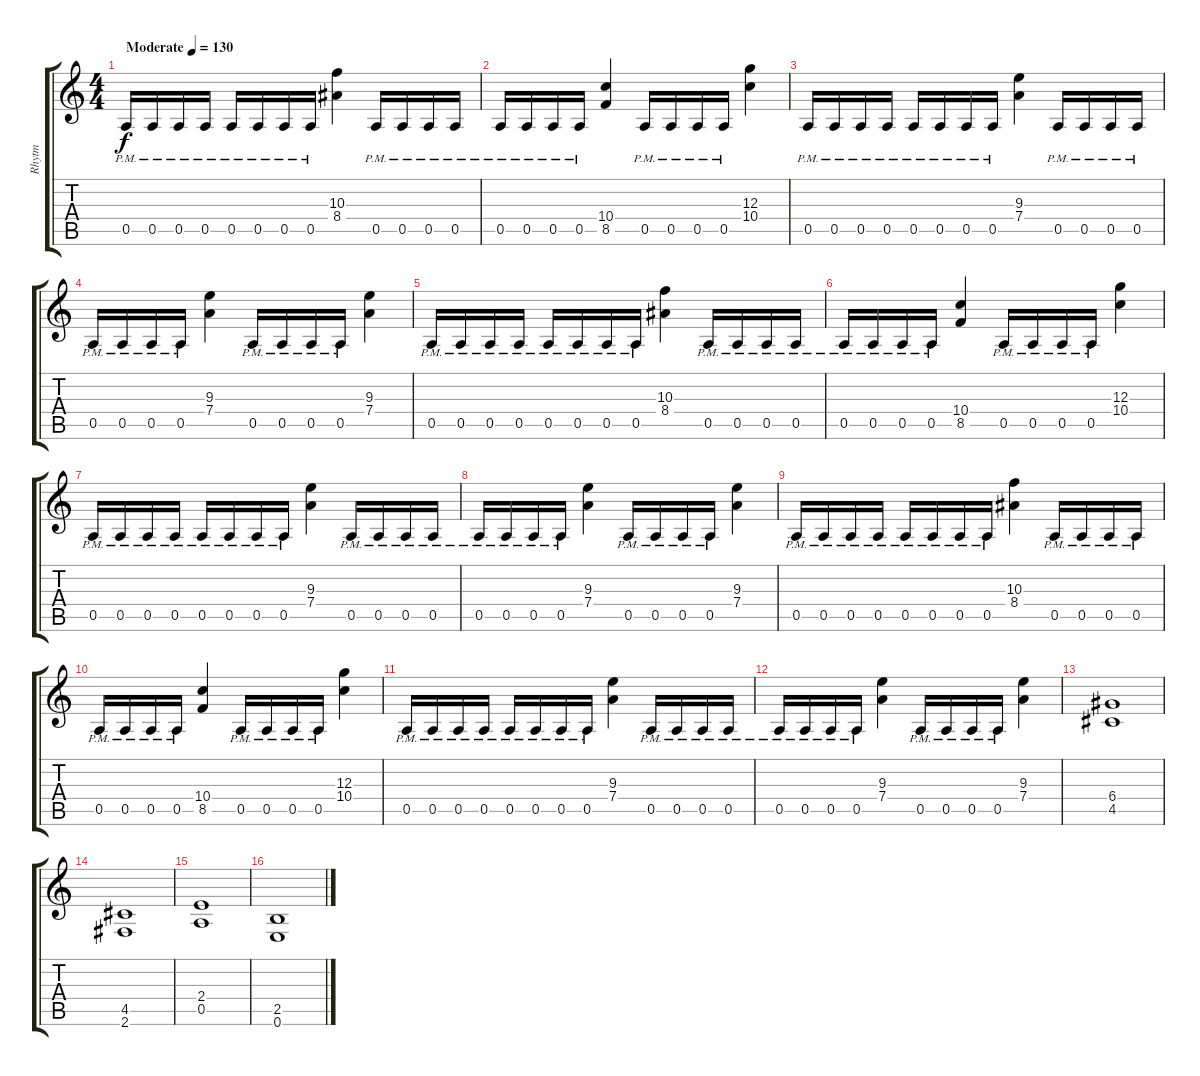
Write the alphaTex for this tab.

\track ("Rhytm" "Rhytm") {instrument distortionguitar}
\staff {score tabs}
\tuning (E4 B3 G3 D3 A2 E2) {hide}
\ts (4 4)
\tempo (130 "Moderate")
\clef g2
\ks c
0.5{pm}.16{dy f instrument distortionguitar} 0.5{pm}.16 0.5{pm}.16 0.5{pm}.16 0.5{pm}.16 0.5{pm}.16 0.5{pm}.16 0.5{pm}.16 (10.3 8.4).4 0.5{pm}.16 0.5{pm}.16 0.5{pm}.16 0.5{pm}.16 |
0.5{pm}.16 0.5{pm}.16 0.5{pm}.16 0.5{pm}.16 (10.4 8.5).4 0.5{pm}.16 0.5{pm}.16 0.5{pm}.16 0.5{pm}.16 (12.3 10.4).4 |
0.5{pm}.16 0.5{pm}.16 0.5{pm}.16 0.5{pm}.16 0.5{pm}.16 0.5{pm}.16 0.5{pm}.16 0.5{pm}.16 (9.3 7.4).4 0.5{pm}.16 0.5{pm}.16 0.5{pm}.16 0.5{pm}.16 |
0.5{pm}.16 0.5{pm}.16 0.5{pm}.16 0.5{pm}.16 (9.3 7.4).4 0.5{pm}.16 0.5{pm}.16 0.5{pm}.16 0.5{pm}.16 (9.3 7.4).4 |
0.5{pm}.16 0.5{pm}.16 0.5{pm}.16 0.5{pm}.16 0.5{pm}.16 0.5{pm}.16 0.5{pm}.16 0.5{pm}.16 (10.3 8.4).4 0.5{pm}.16 0.5{pm}.16 0.5{pm}.16 0.5{pm}.16 |
0.5{pm}.16 0.5{pm}.16 0.5{pm}.16 0.5{pm}.16 (10.4 8.5).4 0.5{pm}.16 0.5{pm}.16 0.5{pm}.16 0.5{pm}.16 (12.3 10.4).4 |
0.5{pm}.16 0.5{pm}.16 0.5{pm}.16 0.5{pm}.16 0.5{pm}.16 0.5{pm}.16 0.5{pm}.16 0.5{pm}.16 (9.3 7.4).4 0.5{pm}.16 0.5{pm}.16 0.5{pm}.16 0.5{pm}.16 |
0.5{pm}.16 0.5{pm}.16 0.5{pm}.16 0.5{pm}.16 (9.3 7.4).4 0.5{pm}.16 0.5{pm}.16 0.5{pm}.16 0.5{pm}.16 (9.3 7.4).4 |
0.5{pm}.16 0.5{pm}.16 0.5{pm}.16 0.5{pm}.16 0.5{pm}.16 0.5{pm}.16 0.5{pm}.16 0.5{pm}.16 (10.3 8.4).4 0.5{pm}.16 0.5{pm}.16 0.5{pm}.16 0.5{pm}.16 |
0.5{pm}.16 0.5{pm}.16 0.5{pm}.16 0.5{pm}.16 (10.4 8.5).4 0.5{pm}.16 0.5{pm}.16 0.5{pm}.16 0.5{pm}.16 (12.3 10.4).4 |
0.5{pm}.16 0.5{pm}.16 0.5{pm}.16 0.5{pm}.16 0.5{pm}.16 0.5{pm}.16 0.5{pm}.16 0.5{pm}.16 (9.3 7.4).4 0.5{pm}.16 0.5{pm}.16 0.5{pm}.16 0.5{pm}.16 |
0.5{pm}.16 0.5{pm}.16 0.5{pm}.16 0.5{pm}.16 (9.3 7.4).4 0.5{pm}.16 0.5{pm}.16 0.5{pm}.16 0.5{pm}.16 (9.3 7.4).4 |
(6.4 4.5).1 |
(4.5 2.6).1 |
(2.4 0.5).1 |
(2.5 0.6).1
